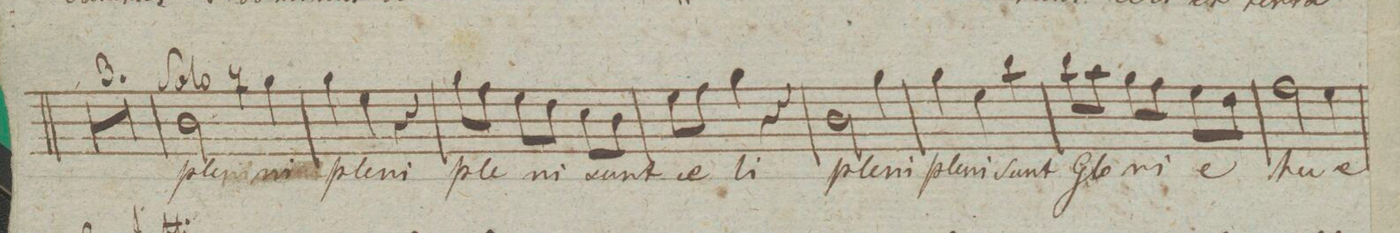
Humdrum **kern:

**kern	**text	**dynam
*I"Soprano.	*	*
*clefC1	*	*
*k[]	*	*
*met(c)	*	*
*M3/4	*	*
2.r	.	.
=30	=30	=30
2.r	.	.
=31	=31	=31
2.r	.	.
=32	=32	=32
2g\	ple-	.
4een\	-ni	.
=33	=33	=33
4ee\	ple-	.
4cc\	-ni	.
4r	.	.
=34	=34	=34
8ee\L	ple-	.
8dd\J	.	.
8cc\L	-ni	.
8b\J	.	.
8a\L	sunt	.
8g\J	.	.
=35	=35	=35
8cc\L	ce-	.
8dd\J	.	.
4ee\	-li	.
4r	.	.
=36	=36	=36
2g\	ple-	.
4ee\	-ni	.
=37	=37	=37
4ee\	ple-	.
4cc\	-ni	.
4gg\	Sunt	.
=38	=38	=38
2.ryy	.	.
=39	=39	=39
8gg\L	Glo-	.
8ff\J	.	.
8ee\L	-ri-	.
8dd\J	.	.
8cc\L	-a	.
8b\J	.	.
=40	=40	=40
2dd\	tu-	.
4cc\	-a	.
=41	=41	=41
*-	*-	*-
